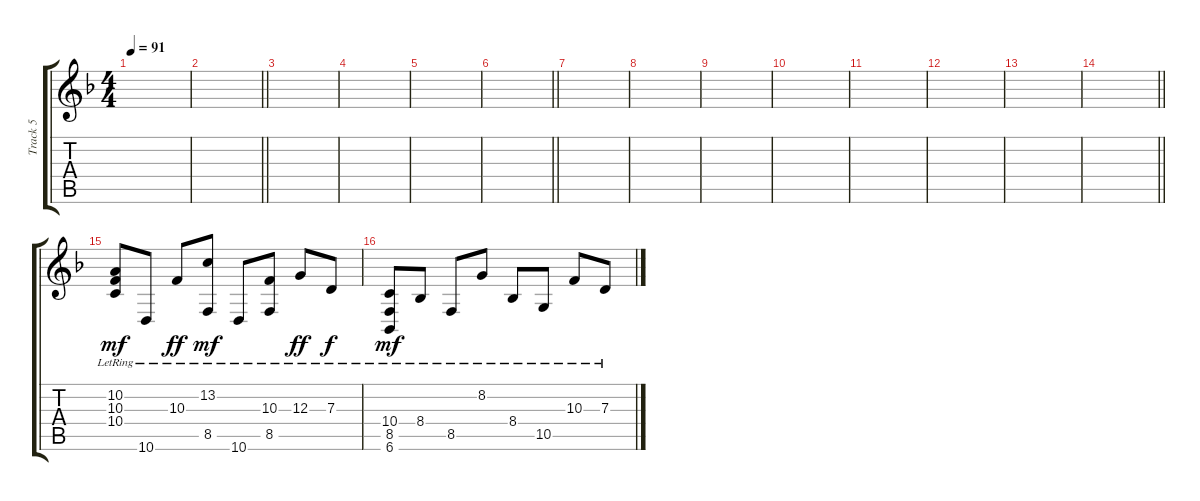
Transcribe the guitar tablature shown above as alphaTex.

\track ("Track 5" "Track 5") {instrument musicbox}
\staff {score tabs}
\tuning (E4 B3 G3 D3 A2 E2) {hide}
\ts (4 4)
\tempo 91
\clef g2
\ks f
|
\barLineRight lightlight
|
|
|
|
\barLineRight lightlight
|
|
|
|
|
|
|
|
\barLineRight lightlight
|
(10.2{lr} 10.3{lr} 10.4{lr}).8{dy mf} 10.6{lr}.8 10.3{lr}.8{dy ff} (13.2{lr} 8.5{lr}).8{dy mf} 10.6{lr}.8 (10.3{lr} 8.5{lr}).8 12.3{lr}.8{dy ff} 7.3{lr}.8{dy f} |
(10.4{lr} 8.5{lr} 6.6{lr}).8{dy mf} 8.4{lr}.8 8.5{lr}.8 8.2{lr}.8 8.4{lr}.8 10.5{lr}.8 10.3{lr}.8 7.3{lr}.8
